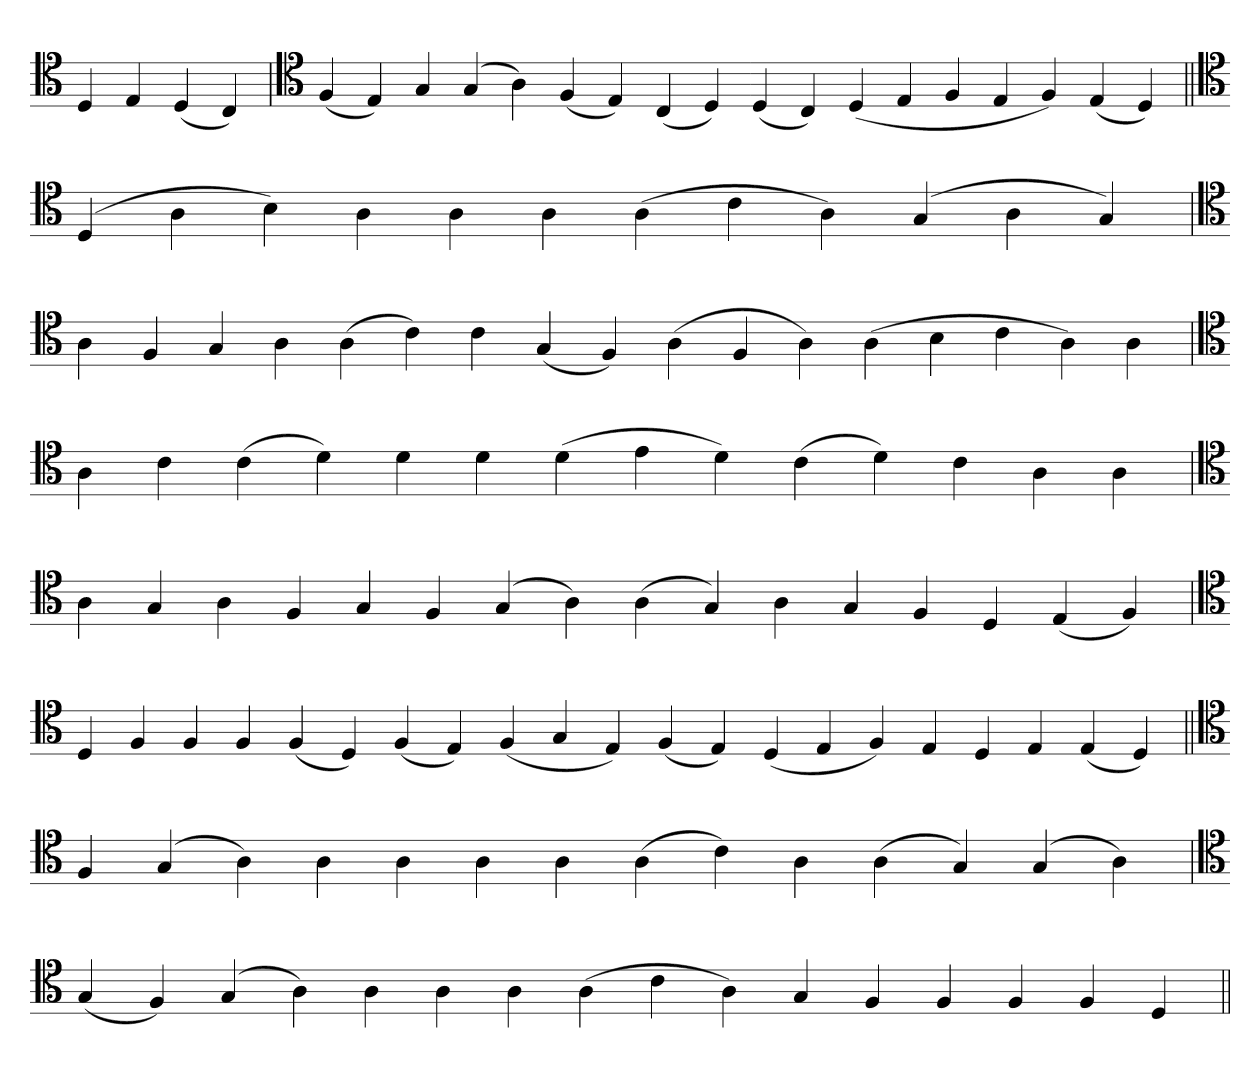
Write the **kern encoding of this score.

**kern
*part1
*staff1
*clefC4
=
4D
4E
(4D
4C)
=`
*clefC4
(4F
4E)
4G
(4G
4A)
(4F
4E)
(4C
4D)
(4D
4C)
(4D
4E
4F
4E
4F)
(4E
4D)
=||
*clefC4
(4D
4A
4B)
4A
4A
4A
(4A
4c
4A)
(4G
4A
4G)
=`
*clefC4
4A
4F
4G
4A
(4A
4c)
4c
(4G
4F)
(4A
4F
4A)
(4A
4B
4c
4A)
4A
='
*clefC4
4A
4c
(4c
4d)
4d
4d
(4d
4e
4d)
(4c
4d)
4c
4A
4A
='
*clefC4
4A
4G
4A
4F
4G
4F
(4G
4A)
(4A
4G)
4A
4G
4F
4D
(4E
4F)
=`
*clefC4
4D
4F
4F
4F
(4F
4D)
(4F
4E)
(4F
4G
4E)
(4F
4E)
(4D
4E
4F)
4E
4D
4E
(4E
4D)
=||
*clefC4
4F
(4G
4A)
4A
4A
4A
4A
(4A
4c)
4A
(4A
4G)
(4G
4A)
=
*clefC4
(4G
4F)
(4G
4A)
4A
4A
4A
(4A
4c
4A)
4G
4F
4F
4F
4F
4D
=||
*-
